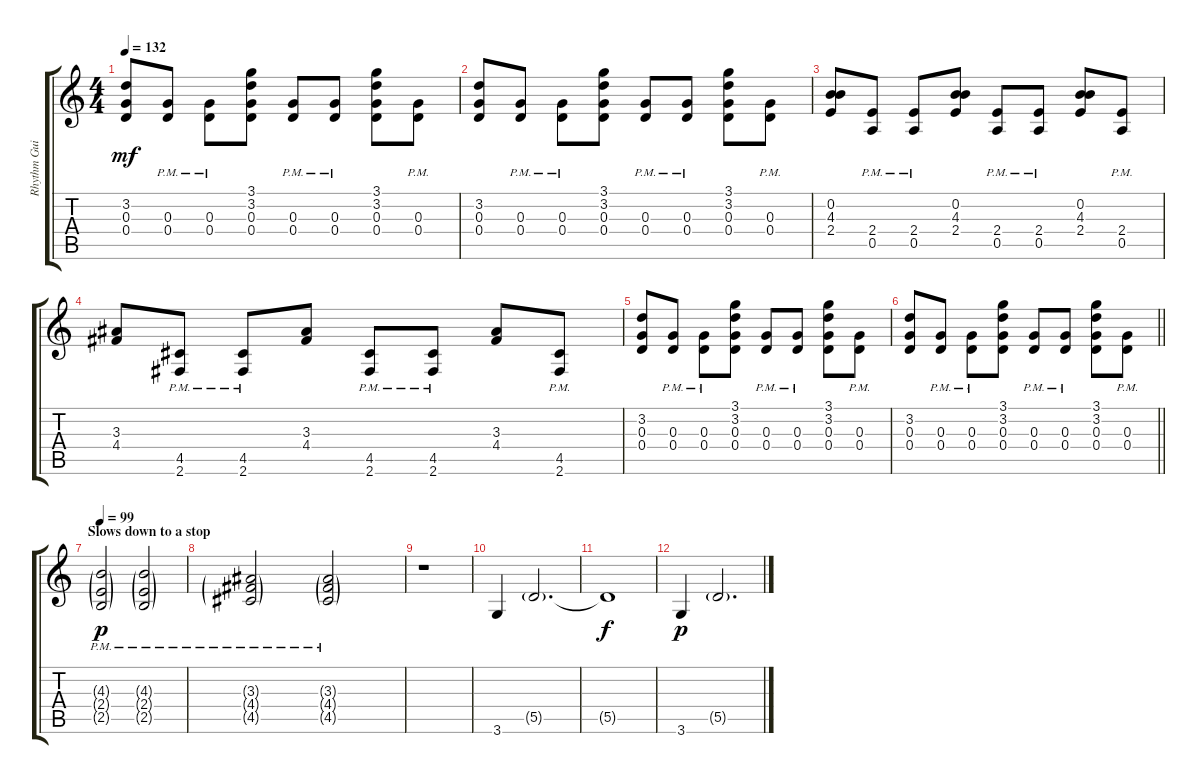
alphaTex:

\track ("Rhythm Guitar" "Rhythm Gui") {instrument distortionguitar}
\staff {score tabs}
\tuning (E4 B3 G3 D3 A2 E2) {hide}
\ts (4 4)
\tempo 132
\clef g2
\ks c
(3.2 0.3 0.4).8{dy mf} (0.3{pm} 0.4{pm}).8 (0.3{pm} 0.4{pm}).8 (3.1 3.2 0.3 0.4).8 (0.3{pm} 0.4{pm}).8 (0.3{pm} 0.4{pm}).8 (3.1 3.2 0.3 0.4).8 (0.3{pm} 0.4{pm}).8 |
(3.2 0.3 0.4).8 (0.3{pm} 0.4{pm}).8 (0.3{pm} 0.4{pm}).8 (3.1 3.2 0.3 0.4).8 (0.3{pm} 0.4{pm}).8 (0.3{pm} 0.4{pm}).8 (3.1 3.2 0.3 0.4).8 (0.3{pm} 0.4{pm}).8 |
(0.2 4.3 2.4).8 (2.4{pm} 0.5{pm}).8 (2.4{pm} 0.5{pm}).8 (0.2 4.3 2.4).8 (2.4{pm} 0.5{pm}).8 (2.4{pm} 0.5{pm}).8 (0.2 4.3 2.4).8 (2.4 0.5{pm}).8 |
(3.3 4.4).8 (4.5{pm} 2.6{pm}).8 (4.5{pm} 2.6{pm}).8 (3.3 4.4).8 (4.5{pm} 2.6{pm}).8 (4.5{pm} 2.6{pm}).8 (3.3 4.4).8 (4.5{pm} 2.6{pm}).8 |
(3.2 0.3 0.4).8 (0.3{pm} 0.4{pm}).8 (0.3{pm} 0.4{pm}).8 (3.1 3.2 0.3 0.4).8 (0.3{pm} 0.4{pm}).8 (0.3{pm} 0.4{pm}).8 (3.1 3.2 0.3 0.4).8 (0.3{pm} 0.4{pm}).8 |
\barLineRight lightlight
(3.2 0.3 0.4).8 (0.3{pm} 0.4{pm}).8 (0.3{pm} 0.4{pm}).8 (3.1 3.2 0.3 0.4).8 (0.3{pm} 0.4{pm}).8 (0.3{pm} 0.4{pm}).8 (3.1 3.2 0.3 0.4).8 (0.3{pm} 0.4{pm}).8 |
\section ("" "Slows down to a stop")
\tempo 99
(4.3{g pm} 2.4{g pm} 2.5{g pm}).2{dy p} (4.3{g pm} 2.4{g pm} 2.5{g pm}).2 |
(3.3{g pm} 4.4{g pm} 4.5{g pm}).2 (3.3{g pm} 4.4{g pm} 4.5{g pm}).2 |
r.1 |
3.6.4 5.5{g}.2{d} |
5.5{t}.1{dy f} |
3.6.4{dy p} 5.5{g}.2{d}
